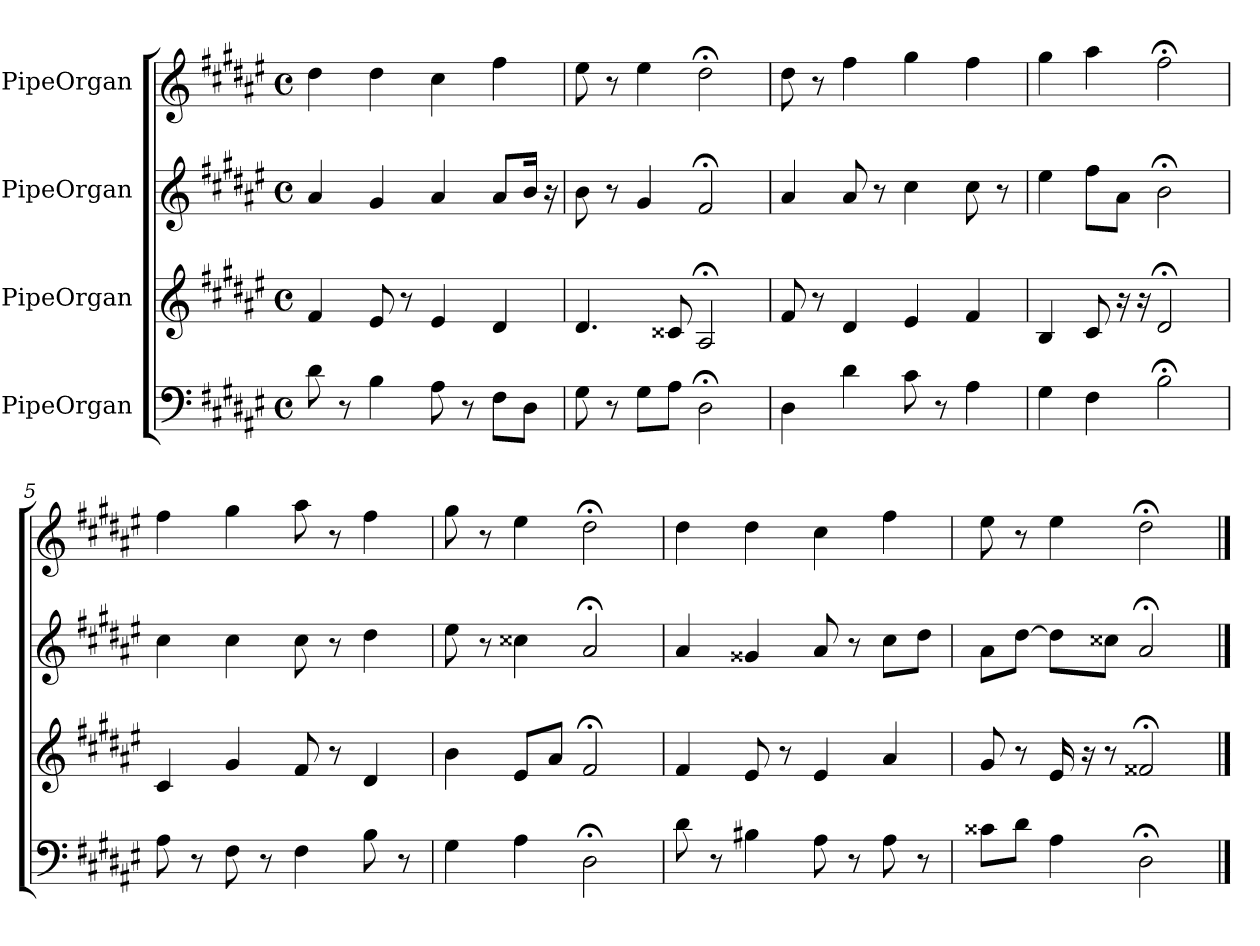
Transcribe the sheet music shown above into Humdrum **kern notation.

**kern	**kern	**kern	**kern
*part4	*part3	*part2	*part1
*staff4	*staff3	*staff2	*staff1
*I"PipeOrgan	*I"PipeOrgan	*I"PipeOrgan	*I"PipeOrgan
*k[f#c#g#d#a#e#]	*k[f#c#g#d#a#e#]	*k[f#c#g#d#a#e#]	*k[f#c#g#d#a#e#]
*d#:	*d#:	*d#:	*d#:
*M4/4	*M4/4	*M4/4	*M4/4
*met(c)	*met(c)	*met(c)	*met(c)
*MM60	*MM60	*MM60	*MM60
=1	=1	=1	=1
8d#	4f#	4a#	4dd#
8r	.	.	.
4B	8e#	4g#	4dd#
.	8r	.	.
8A#	4e#	4a#	4cc#
8r	.	.	.
8F#L	4d#	8a#L	4ff#
8D#J	.	16bJk	.
.	.	16r	.
=2	=2	=2	=2
8G#	4.d#	8b	8ee#
8r	.	8r	8r
8G#L	.	4g#	4ee#
8A#J	8c##X	.	.
2D#;<	2A#;<	2f#;<	2dd#;<
=3	=3	=3	=3
4D#	8f#	4a#	8dd#
.	8r	.	8r
4d#	4d#	8a#	4ff#
.	.	8r	.
8c#	4e#	4cc#	4gg#
8r	.	.	.
4A#	4f#	8cc#	4ff#
.	.	8r	.
=4	=4	=4	=4
4G#	4B	4ee#	4gg#
4F#	8c#	8ff#L	4aa#
.	16r	8a#J	.
.	16r	.	.
2B;<	2d#;<	2b;<	2ff#;<
=5	=5	=5	=5
8A#	4c#	4cc#	4ff#
8r	.	.	.
8F#	4g#	4cc#	4gg#
8r	.	.	.
4F#	8f#	8cc#	8aa#
.	8r	8r	8r
8B	4d#	4dd#	4ff#
8r	.	.	.
=6	=6	=6	=6
4G#	4b	8ee#	8gg#
.	.	8r	8r
4A#	8e#L	4cc##X	4ee#
.	8a#J	.	.
2D#;<	2f#;<	2a#;<	2dd#;<
=7	=7	=7	=7
8d#	4f#	4a#	4dd#
8r	.	.	.
4B#X	8e#	4g##X	4dd#
.	8r	.	.
8A#	4e#	8a#	4cc#
8r	.	8r	.
8A#	4a#	8cc#L	4ff#
8r	.	8dd#J	.
=8	=8	=8	=8
8c##XL	8g#	8a#L	8ee#
8d#J	8r	[8dd#J	8r
4A#	16e#	8dd#L]	4ee#
.	16r	.	.
.	8r	8cc##XJ	.
2D#;<	2f##X;<	2a#;<	2dd#;<
==	==	==	==
*-	*-	*-	*-
